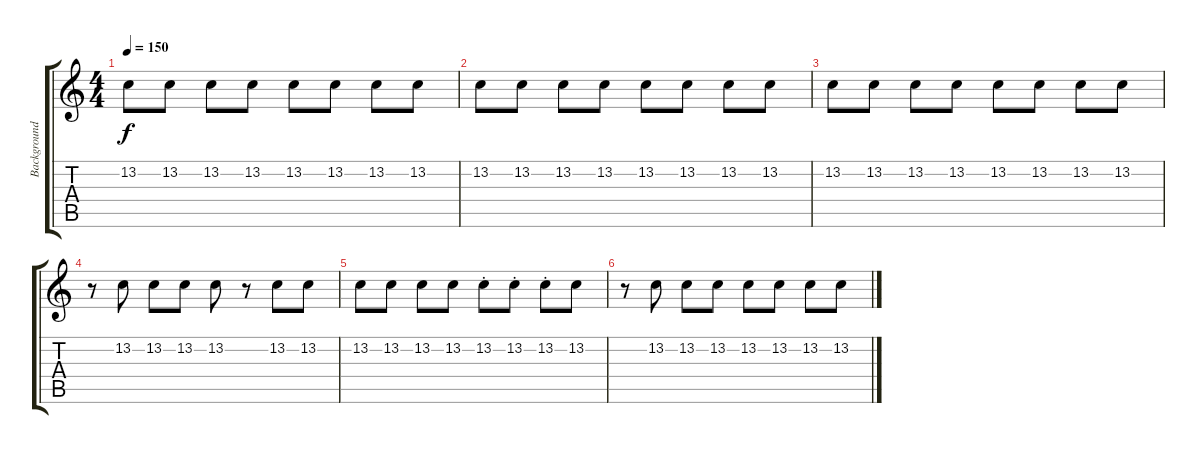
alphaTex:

\track ("Background effects 2" "Background") {instrument agogo}
\staff {score tabs}
\tuning (A4 B3 G3 D3 A2 E2) {hide}
\ts (4 4)
\tempo 150
\clef g2
\ks c
13.2.8{dy f} 13.2.8 13.2.8 13.2.8 13.2.8 13.2.8 13.2.8 13.2.8 |
13.2.8 13.2.8 13.2.8 13.2.8 13.2.8 13.2.8 13.2.8 13.2.8 |
13.2.8 13.2.8 13.2.8 13.2.8 13.2.8 13.2.8 13.2.8 13.2.8 |
r.8 13.2.8 13.2.8 13.2.8 13.2.8 r.8 13.2.8 13.2.8 |
13.2.8 13.2.8 13.2.8 13.2.8 13.2{st}.8 13.2{st}.8 13.2{st}.8 13.2.8 |
r.8 13.2.8 13.2.8 13.2.8 13.2.8 13.2.8 13.2.8 13.2.8
